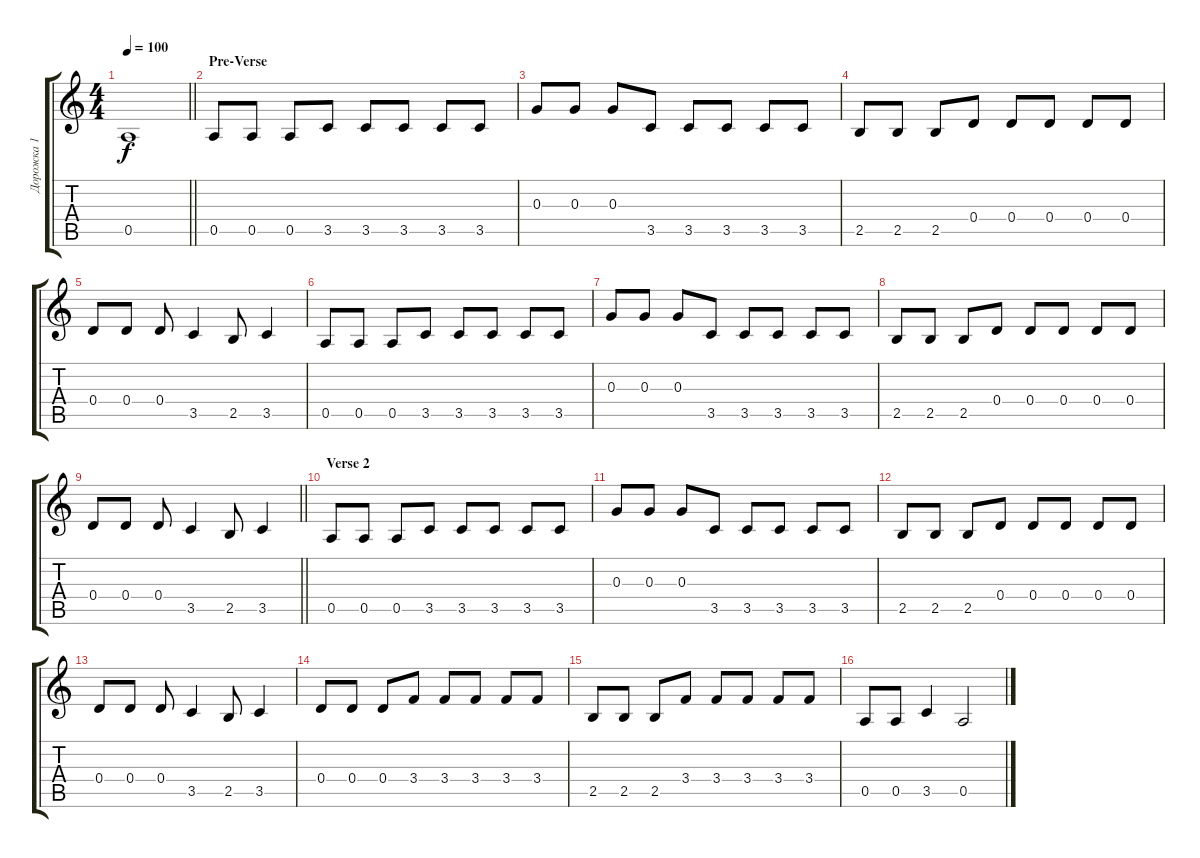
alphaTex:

\track ("Дорожка 1" "Дорожка 1") {instrument electricguitarjazz}
\staff {score tabs}
\tuning (E4 B3 G3 D3 A2 E2) {hide}
\ts (4 4)
\tempo 100
\clef g2
\barLineRight lightlight
\ks c
0.5.1{dy f} |
\section ("" "Pre-Verse")
0.5.8 0.5.8 0.5.8 3.5.8 3.5.8 3.5.8 3.5.8 3.5.8 |
0.3.8 0.3.8 0.3.8 3.5.8 3.5.8 3.5.8 3.5.8 3.5.8 |
2.5.8 2.5.8 2.5.8 0.4.8 0.4.8 0.4.8 0.4.8 0.4.8 |
0.4.8 0.4.8 0.4.8 3.5.4 2.5.8 3.5.4 |
0.5.8 0.5.8 0.5.8 3.5.8 3.5.8 3.5.8 3.5.8 3.5.8 |
0.3.8 0.3.8 0.3.8 3.5.8 3.5.8 3.5.8 3.5.8 3.5.8 |
2.5.8 2.5.8 2.5.8 0.4.8 0.4.8 0.4.8 0.4.8 0.4.8 |
\barLineRight lightlight
0.4.8 0.4.8 0.4.8 3.5.4 2.5.8 3.5.4 |
\section ("" "Verse 2")
0.5.8 0.5.8 0.5.8 3.5.8 3.5.8 3.5.8 3.5.8 3.5.8 |
0.3.8 0.3.8 0.3.8 3.5.8 3.5.8 3.5.8 3.5.8 3.5.8 |
2.5.8 2.5.8 2.5.8 0.4.8 0.4.8 0.4.8 0.4.8 0.4.8 |
0.4.8 0.4.8 0.4.8 3.5.4 2.5.8 3.5.4 |
0.4.8 0.4.8 0.4.8 3.4.8 3.4.8 3.4.8 3.4.8 3.4.8 |
2.5.8 2.5.8 2.5.8 3.4.8 3.4.8 3.4.8 3.4.8 3.4.8 |
0.5.8 0.5.8 3.5.4 0.5.2
